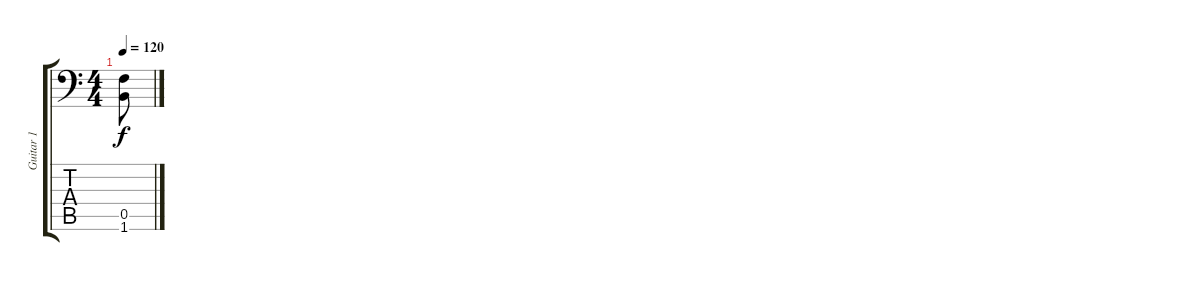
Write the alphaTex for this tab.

\track ("Guitar 1" "Guitar 1") {instrument distortionguitar}
\staff {score tabs}
\tuning (C4 G3 Eb3 Bb2 F2 Bb1) {hide}
\ts (4 4)
\tempo 120
\clef f4
\ks c
(0.5 1.6).8{dy f}
